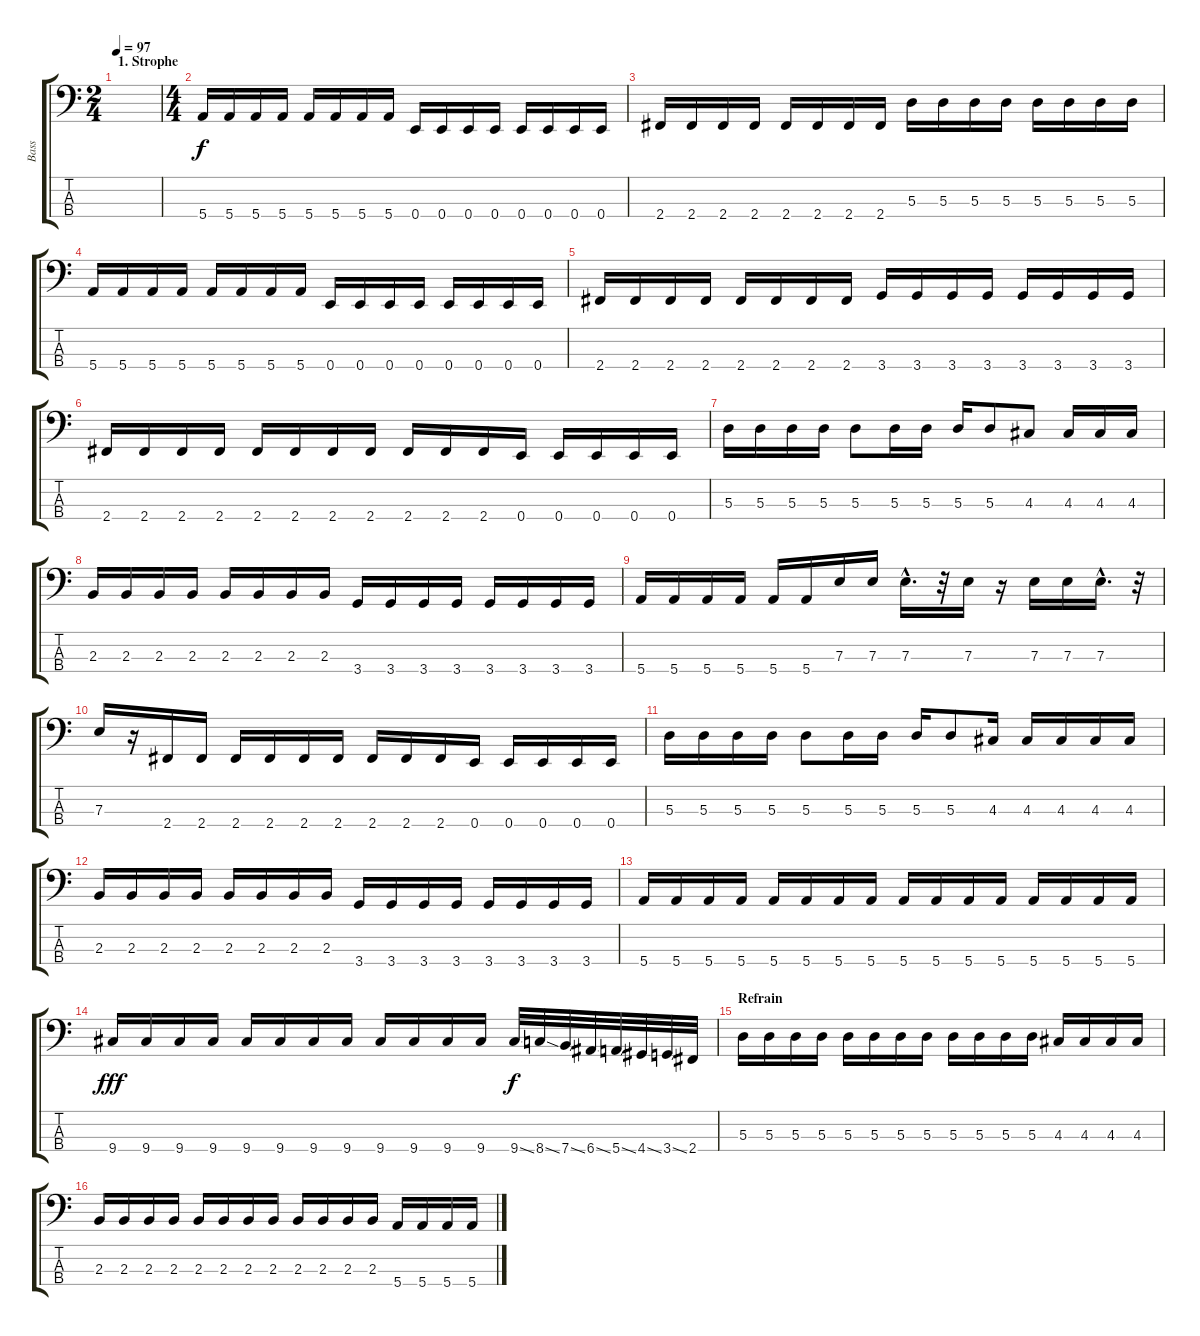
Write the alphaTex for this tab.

\track ("Bass" "Bass") {instrument electricbasspick}
\staff {score tabs}
\tuning (G2 D2 A1 E1) {hide}
\ts (2 4)
\section ("" "1. Strophe")
\tempo 97
\clef f4
\ks c
|
\ts (4 4)
5.4.16 5.4.16 5.4.16 5.4.16 5.4.16 5.4.16 5.4.16 5.4.16 0.4.16 0.4.16 0.4.16 0.4.16 0.4.16 0.4.16 0.4.16 0.4.16 |
2.4.16 2.4.16 2.4.16 2.4.16 2.4.16 2.4.16 2.4.16 2.4.16 5.3.16 5.3.16 5.3.16 5.3.16 5.3.16 5.3.16 5.3.16 5.3.16 |
5.4.16 5.4.16 5.4.16 5.4.16 5.4.16 5.4.16 5.4.16 5.4.16 0.4.16 0.4.16 0.4.16 0.4.16 0.4.16 0.4.16 0.4.16 0.4.16 |
2.4.16 2.4.16 2.4.16 2.4.16 2.4.16 2.4.16 2.4.16 2.4.16 3.4.16 3.4.16 3.4.16 3.4.16 3.4.16 3.4.16 3.4.16 3.4.16 |
2.4.16 2.4.16 2.4.16 2.4.16 2.4.16 2.4.16 2.4.16 2.4.16 2.4.16 2.4.16 2.4.16 0.4.16 0.4.16 0.4.16 0.4.16 0.4.16 |
5.3.16 5.3.16 5.3.16 5.3.16 5.3.8 5.3.16 5.3.16 5.3.16 5.3.8 4.3.8 4.3.16 4.3.16 4.3.16 |
2.3.16 2.3.16 2.3.16 2.3.16 2.3.16 2.3.16 2.3.16 2.3.16 3.4.16 3.4.16 3.4.16 3.4.16 3.4.16 3.4.16 3.4.16 3.4.16 |
5.4.16 5.4.16 5.4.16 5.4.16 5.4.16 5.4.16 7.3.16 7.3.16 7.3{hac}.16{d} r.32 7.3.16 r.16 7.3.16 7.3.16 7.3{hac}.16{d} r.32 |
7.3.16 r.16 2.4.16 2.4.16 2.4.16 2.4.16 2.4.16 2.4.16 2.4.16 2.4.16 2.4.16 0.4.16 0.4.16 0.4.16 0.4.16 0.4.16 |
5.3.16 5.3.16 5.3.16 5.3.16 5.3.8 5.3.16 5.3.16 5.3.16 5.3.8 4.3.16 4.3.16 4.3.16 4.3.16 4.3.16 |
2.3.16 2.3.16 2.3.16 2.3.16 2.3.16 2.3.16 2.3.16 2.3.16 3.4.16 3.4.16 3.4.16 3.4.16 3.4.16 3.4.16 3.4.16 3.4.16 |
5.4.16 5.4.16 5.4.16 5.4.16 5.4.16 5.4.16 5.4.16 5.4.16 5.4.16 5.4.16 5.4.16 5.4.16 5.4.16 5.4.16 5.4.16 5.4.16 |
9.4.16{dy fff} 9.4.16 9.4.16 9.4.16 9.4.16 9.4.16 9.4.16 9.4.16 9.4.16 9.4.16 9.4.16 9.4.16 9.4{ss}.32{dy f} 8.4{ss}.32 7.4{ss}.32 6.4{ss}.32 5.4{ss}.32 4.4{ss}.32 3.4{ss}.32 2.4.32 |
\section ("" "Refrain")
5.3.16 5.3.16 5.3.16 5.3.16 5.3.16 5.3.16 5.3.16 5.3.16 5.3.16 5.3.16 5.3.16 5.3.16 4.3.16 4.3.16 4.3.16 4.3.16 |
2.3.16 2.3.16 2.3.16 2.3.16 2.3.16 2.3.16 2.3.16 2.3.16 2.3.16 2.3.16 2.3.16 2.3.16 5.4.16 5.4.16 5.4.16 5.4.16
